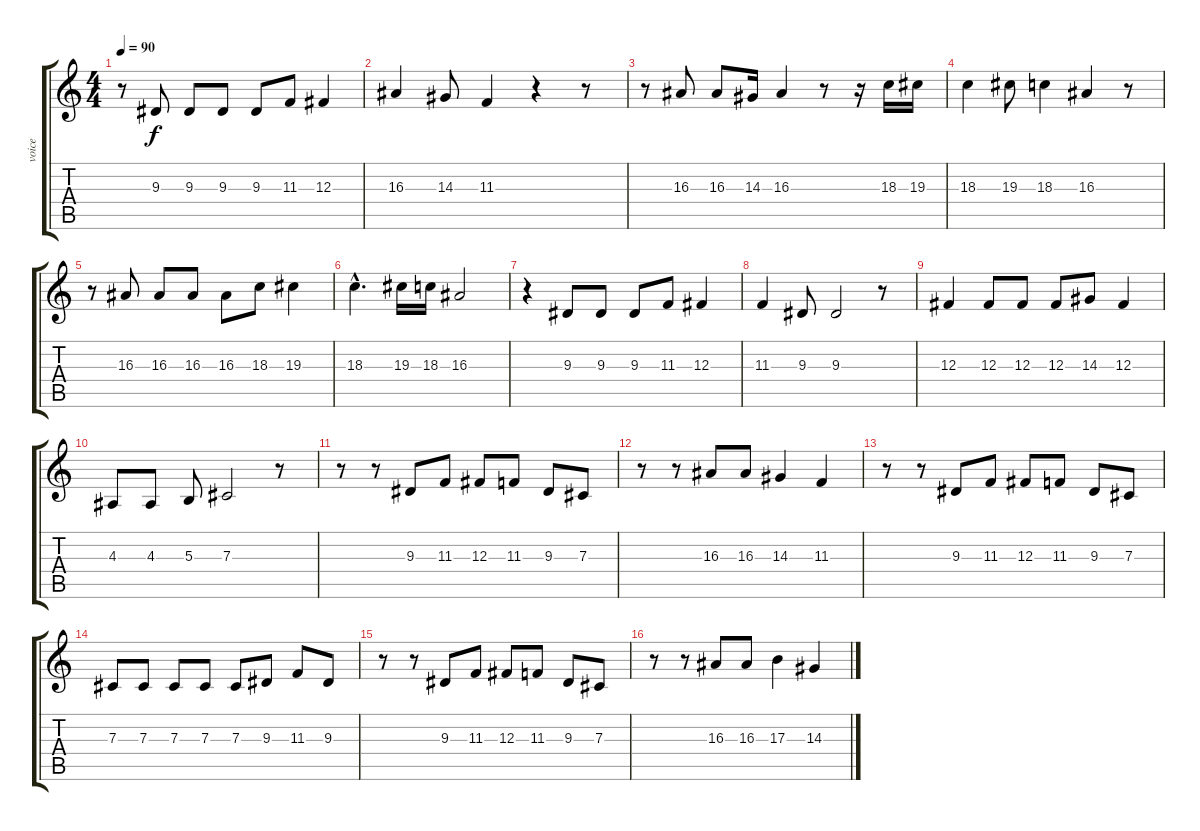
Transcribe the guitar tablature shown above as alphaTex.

\track ("voice" "voice") {instrument lead1square}
\staff {score tabs}
\tuning (Eb4 Bb3 Gb3 Db3 Ab2 Eb2) {hide}
\ts (4 4)
\tempo 90
\clef g2
\ks c
r.8{dy f} 9.3.8 9.3.8 9.3.8 9.3.8 11.3.8 12.3.4 |
16.3.4 14.3.8 11.3.4 r.4 r.8 |
r.8 16.3.8 16.3.8 14.3.16 16.3.4 r.8 r.16 18.3.16 19.3.16 |
18.3.4 19.3.8 18.3.4 16.3.4 r.8 |
r.8 16.3.8 16.3.8 16.3.8 16.3.8 18.3.8 19.3.4 |
18.3{hac}.4{d} 19.3.16 18.3.16 16.3.2 |
r.4 9.3.8 9.3.8 9.3.8 11.3.8 12.3.4 |
11.3.4 9.3.8 9.3.2 r.8 |
12.3.4 12.3.8 12.3.8 12.3.8 14.3.8 12.3.4 |
4.3.8 4.3.8 5.3.8 7.3.2 r.8 |
r.8 r.8 9.3.8 11.3.8 12.3.8 11.3.8 9.3.8 7.3.8 |
r.8 r.8 16.3.8 16.3.8 14.3.4 11.3.4 |
r.8 r.8 9.3.8 11.3.8 12.3.8 11.3.8 9.3.8 7.3.8 |
7.3.8 7.3.8 7.3.8 7.3.8 7.3.8 9.3.8 11.3.8 9.3.8 |
r.8 r.8 9.3.8 11.3.8 12.3.8 11.3.8 9.3.8 7.3.8 |
r.8 r.8 16.3.8 16.3.8 17.3.4 14.3.4
